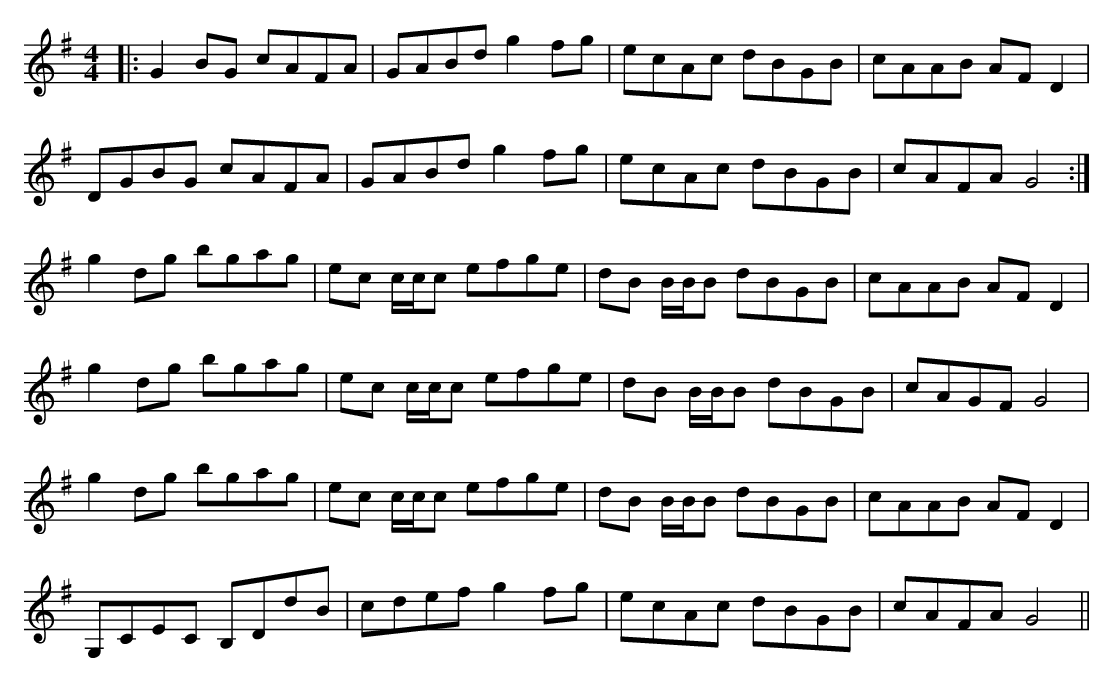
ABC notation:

X:1
M:4/4
K:G
|:G2BG cAFA|GABd g2fg|ecAc dBGB|cAAB AFD2|
DGBG cAFA|GABd g2fg|ecAc dBGB|cAFA G4:|
g2dg bgag|ec c/c/c efge|dB B/B/B dBGB|cAAB AFD2|
g2dg bgag|ec c/c/c efge|dB B/B/B dBGB|cAGF G4|
g2dg bgag|ec c/c/c efge|dB B/B/B dBGB|cAAB AFD2|
G,CEC B,DdB|cdef g2fg|ecAc dBGB|cAFA G4||
